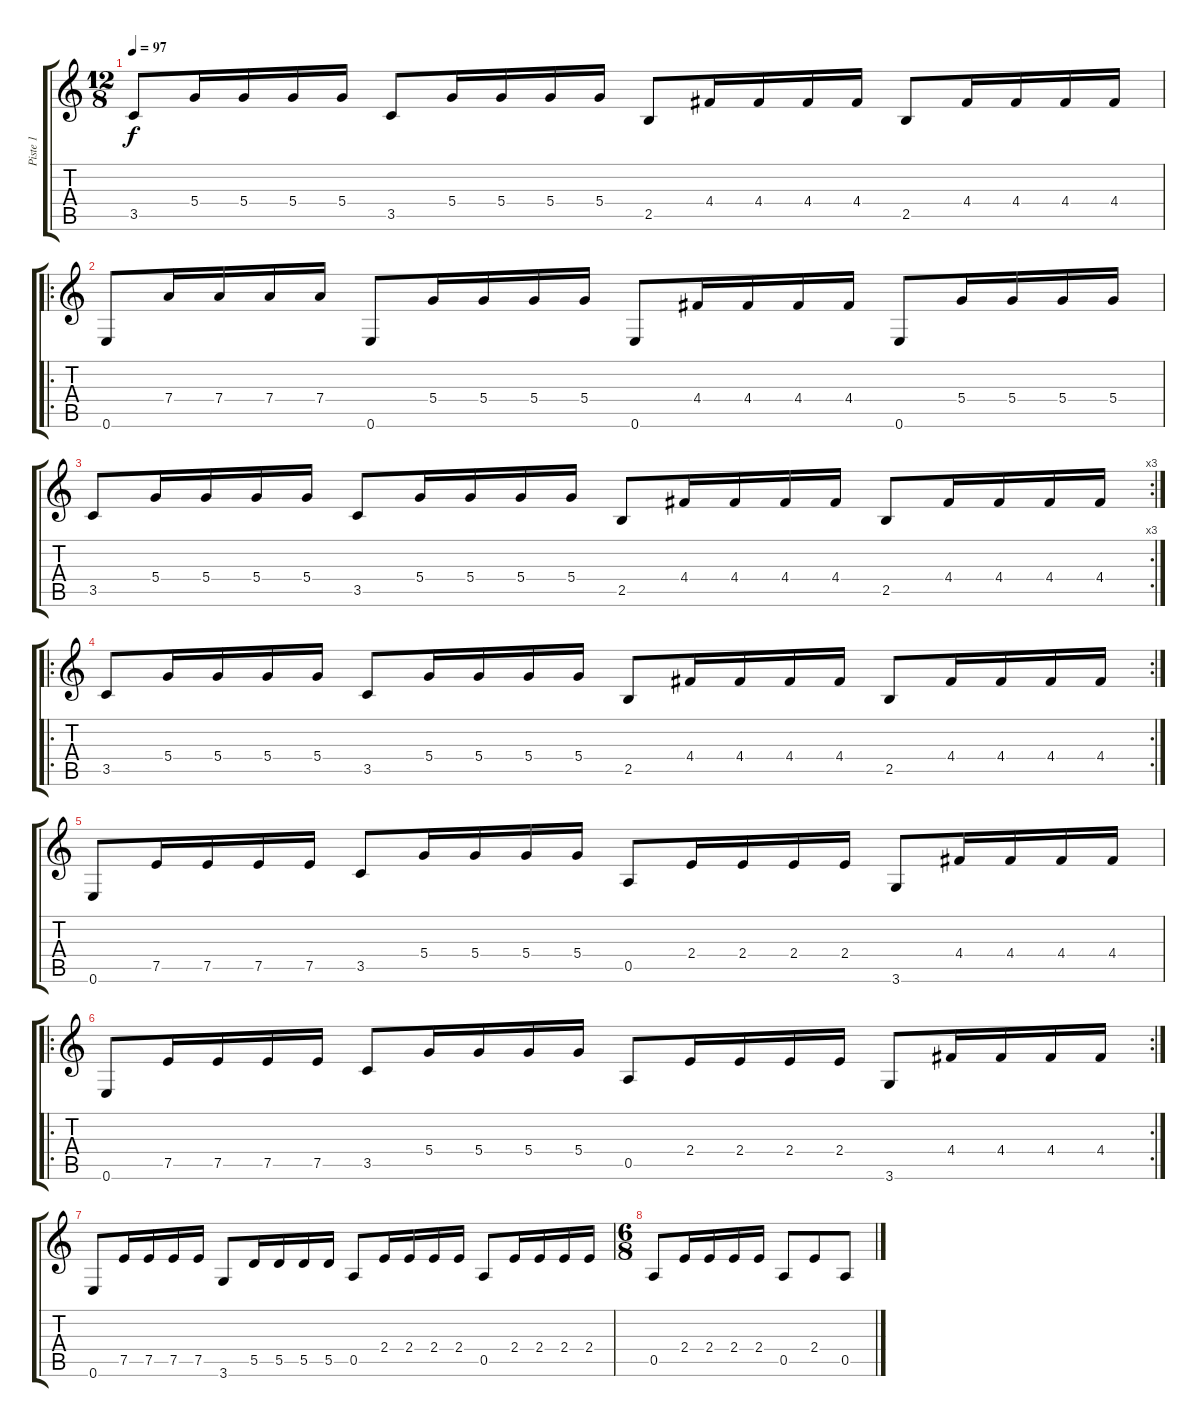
\track ("Piste 1" "Piste 1") {instrument acousticguitarsteel}
\staff {score tabs}
\tuning (E4 B3 G3 D3 A2 E2) {hide}
\ts (12 8)
\tempo 97
\clef g2
\ks c
3.5.8{dy f} 5.4.16 5.4.16 5.4.16 5.4.16 3.5.8 5.4.16 5.4.16 5.4.16 5.4.16 2.5.8 4.4.16 4.4.16 4.4.16 4.4.16 2.5.8 4.4.16 4.4.16 4.4.16 4.4.16 |
\ro
0.6.8 7.4.16 7.4.16 7.4.16 7.4.16 0.6.8 5.4.16 5.4.16 5.4.16 5.4.16 0.6.8 4.4.16 4.4.16 4.4.16 4.4.16 0.6.8 5.4.16 5.4.16 5.4.16 5.4.16 |
\rc 3
3.5.8 5.4.16 5.4.16 5.4.16 5.4.16 3.5.8 5.4.16 5.4.16 5.4.16 5.4.16 2.5.8 4.4.16 4.4.16 4.4.16 4.4.16 2.5.8 4.4.16 4.4.16 4.4.16 4.4.16 |
\ro
\rc 2
3.5.8 5.4.16 5.4.16 5.4.16 5.4.16 3.5.8 5.4.16 5.4.16 5.4.16 5.4.16 2.5.8 4.4.16 4.4.16 4.4.16 4.4.16 2.5.8 4.4.16 4.4.16 4.4.16 4.4.16 |
0.6.8 7.5.16 7.5.16 7.5.16 7.5.16 3.5.8 5.4.16 5.4.16 5.4.16 5.4.16 0.5.8 2.4.16 2.4.16 2.4.16 2.4.16 3.6.8 4.4.16 4.4.16 4.4.16 4.4.16 |
\ro
\rc 2
0.6.8 7.5.16 7.5.16 7.5.16 7.5.16 3.5.8 5.4.16 5.4.16 5.4.16 5.4.16 0.5.8 2.4.16 2.4.16 2.4.16 2.4.16 3.6.8 4.4.16 4.4.16 4.4.16 4.4.16 |
0.6.8 7.5.16 7.5.16 7.5.16 7.5.16 3.6.8 5.5.16 5.5.16 5.5.16 5.5.16 0.5.8 2.4.16 2.4.16 2.4.16 2.4.16 0.5.8 2.4.16 2.4.16 2.4.16 2.4.16 |
\ts (6 8)
0.5.8 2.4.16 2.4.16 2.4.16 2.4.16 0.5.8 2.4.8 0.5.8
